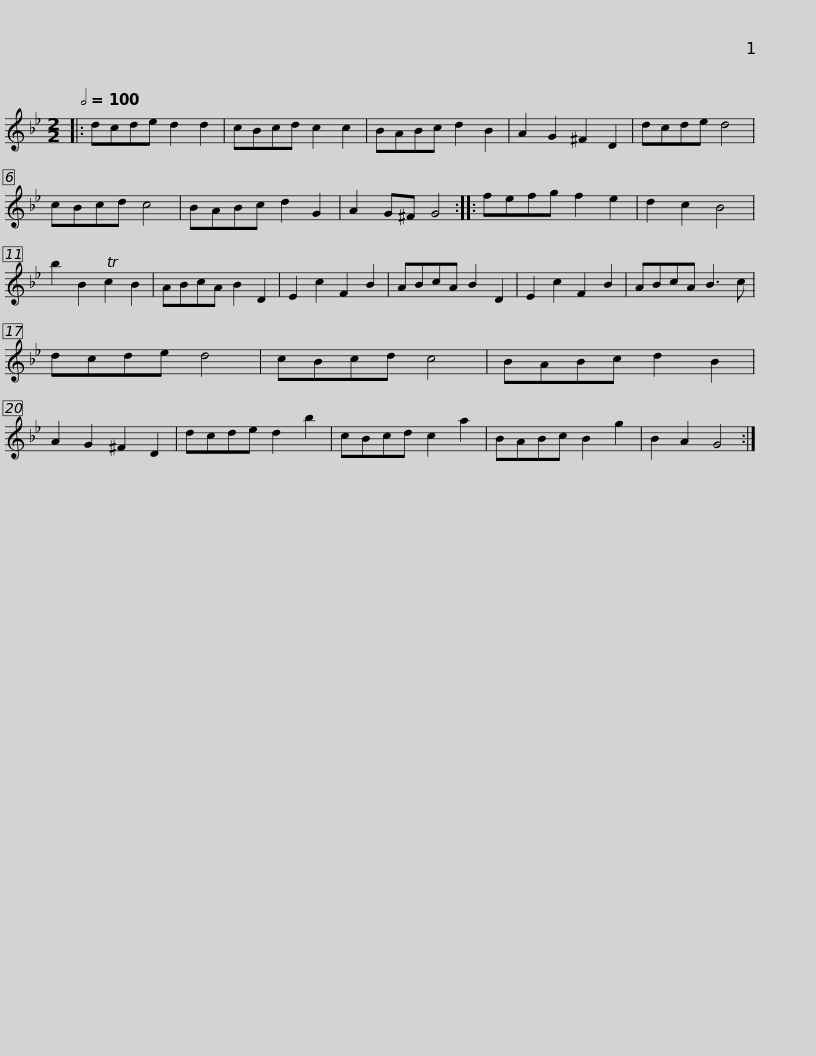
X:1
L:1/8
Q:1/2=100
M:2/2
I:linebreak $
K:Bb
V:1 treble
V:1
|: dcde d2 d2 | cBcd c2 c2 | BABc d2 B2 | A2 G2 ^F2 D2 | dcde d4 | %5
 cBcd c4 | BABc d2 G2 |$ A2 G^F G4 :: fefg f2 e2 | d2 c2 B4 | %10
 b2 B2 Tc2 B2 | ABcA B2 D2 | E2 c2 F2 B2 | ABcA B2 D2 | E2 c2 F2 B2 |$ %15
 ABcA B3 c | dcde d4 | cBcd c4 | BABc d2 B2 | A2 G2 ^F2 D2 | %20
 dcde d2 b2 | cBcd c2 a2 |$ BABc B2 g2 | B2 A2 G4 :| %24
